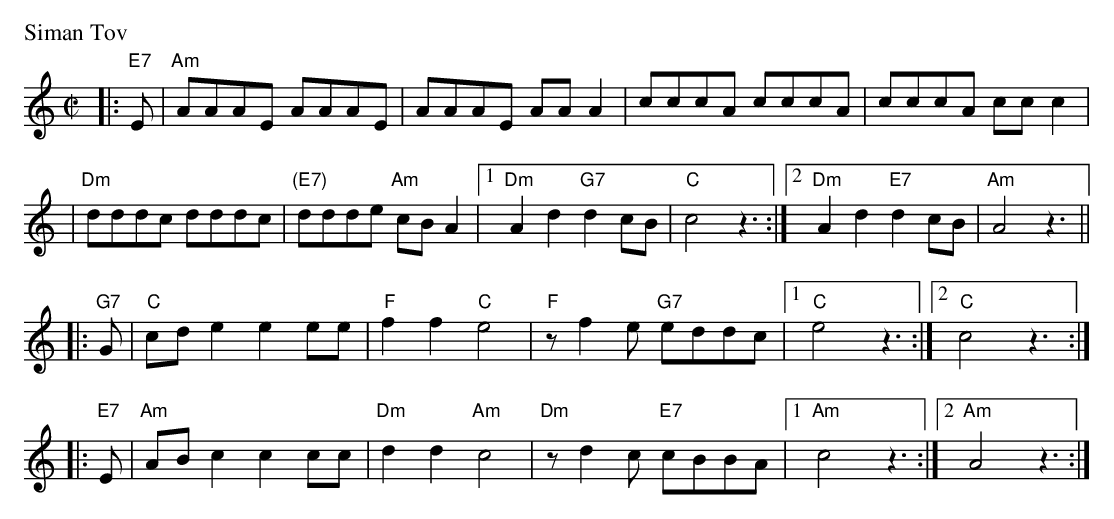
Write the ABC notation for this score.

X:1
P: Siman Tov
M: C|
L: 1/8
K: Am
|: "E7"E \
| "Am"AAAE AAAE | AAAE AAA2 | cccA cccA | cccA ccc2 |
| "Dm"dddc dddc | "(E7)"ddde "Am"cBA2 |1 "Dm"A2d2 "G7"d2cB | "C"c4 z3:|2 "Dm"A2d2 "E7"d2cB | "Am"A4 z3||
|: "G7"G \
| "C"cde2 e2ee | "F"f2f2 "C"e4 | "F"zf2e "G7"eddc |1 "C"e4 z3:|2 "C"c4 z3:|
|: "E7"E \
| "Am"ABc2 c2cc | "Dm"d2d2 "Am"c4 | "Dm"zd2c "E7"cBBA |1 "Am"c4 z3:|2 "Am"A4 z3:|
